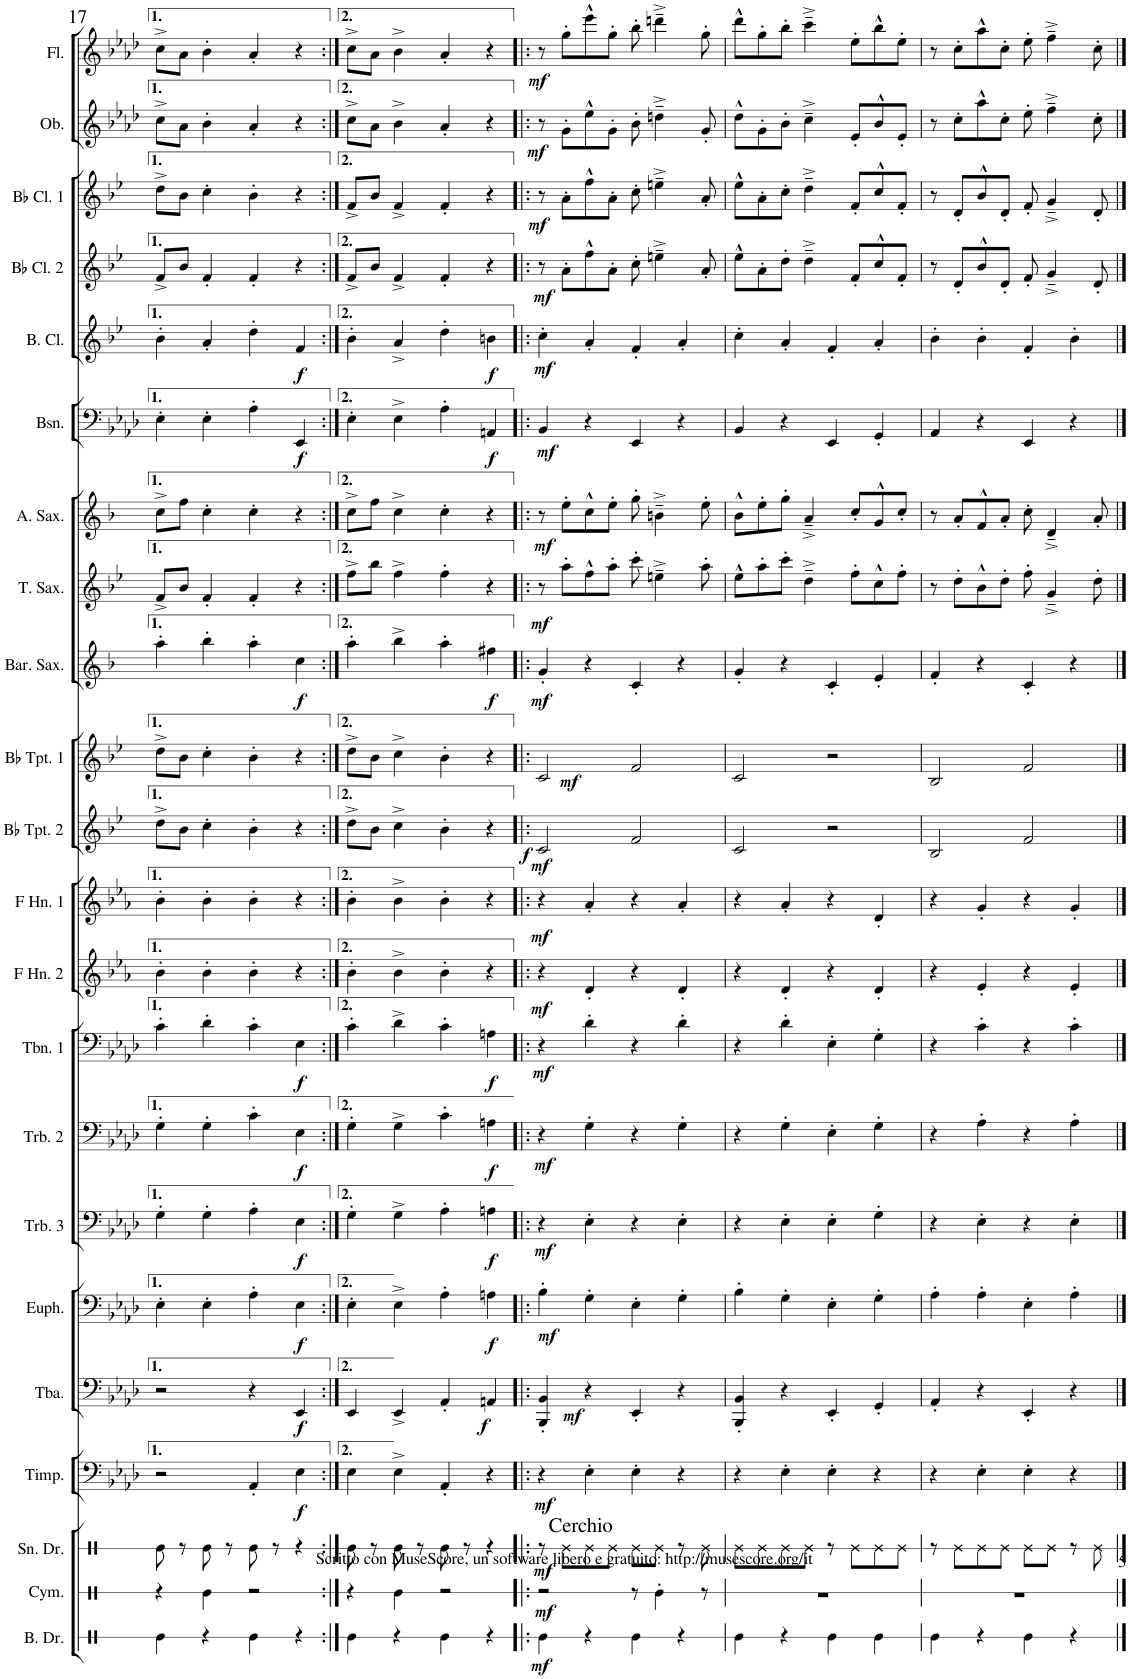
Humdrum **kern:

**kern	**dynam	**kern	**dynam	**kern	**dynam	**kern	**dynam	**kern	**dynam	**kern	**dynam	**kern	**dynam	**kern	**dynam	**kern	**dynam	**kern	**dynam	**kern	**dynam	**kern	**dynam	**kern	**dynam	**kern	**dynam	**kern	**dynam	**kern	**dynam	**kern	**dynam	**kern	**dynam	**kern	**dynam	**kern	**dynam	**kern	**dynam	**kern	**dynam
*part22	*part22	*part21	*part21	*part20	*part20	*part19	*part19	*part18	*part18	*part17	*part17	*part16	*part16	*part15	*part15	*part14	*part14	*part13	*part13	*part12	*part12	*part11	*part11	*part10	*part10	*part9	*part9	*part8	*part8	*part7	*part7	*part6	*part6	*part5	*part5	*part4	*part4	*part3	*part3	*part2	*part2	*part1	*part1
*staff22	*staff22	*staff21	*staff21	*staff20	*staff20	*staff19	*staff19	*staff18	*staff18	*staff17	*staff17	*staff16	*staff16	*staff15	*staff15	*staff14	*staff14	*staff13	*staff13	*staff12	*staff12	*staff11	*staff11	*staff10	*staff10	*staff9	*staff9	*staff8	*staff8	*staff7	*staff7	*staff6	*staff6	*staff5	*staff5	*staff4	*staff4	*staff3	*staff3	*staff2	*staff2	*staff1	*staff1
*I"Bass Drum	*	*I"Cymbal	*	*I"Snare Drum	*	*I"Timpani	*	*I"Tuba	*	*I"Euphonium	*	*I"Trombone 3	*	*I"Trombone 2	*	*I"Trombone 1	*	*I"Horn in F 2	*	*I"Horn in F 1	*	*I"Bb Trumpet 2	*	*I"Bb Trumpet 1	*	*I"Baritone Sax	*	*I"Tenor Sax	*	*I"Alto Sax	*	*I"Bassoon	*	*I"Bass Clarinet	*	*I"Bb 2 Clarinet	*	*I"Bb 1 Clarinet	*	*I"Oboe	*	*I"Flute	*
*I'B. Dr.	*	*I'Cym.	*	*I'Sn. Dr.	*	*I'Timp.	*	*I'Tba.	*	*I'Euph.	*	*I'Trb. 3	*	*I'Trb. 2	*	*I'Tbn. 1	*	*	*	*	*	*I'Bb Tpt. 2	*	*I'Bb Tpt. 1	*	*I'Bar. Sax.	*	*I'T. Sax.	*	*I'A. Sax.	*	*I'Bsn.	*	*I'B. Cl.	*	*I'Bb Cl. 2	*	*I'Bb Cl. 1	*	*I'Ob.	*	*I'Fl.	*
!!LO:PB:g=z
*clefX	*	*clefX	*	*clefX	*	*clefF4	*	*clefF4	*	*clefF4	*	*clefF4	*	*clefF4	*	*clefF4	*	*clefG2	*	*clefG2	*	*clefG2	*	*clefG2	*	*clefG2	*	*clefG2	*	*clefG2	*	*clefF4	*	*clefG2	*	*clefG2	*	*clefG2	*	*clefG2	*	*clefG2	*
*	*	*	*	*	*	*	*	*	*	*	*	*	*	*	*	*	*	*Trd4c7	*	*Trd4c7	*	*Trd1c2	*	*Trd1c2	*	*Trd12c21	*	*Trd8c14	*	*Trd5c9	*	*	*	*Trd8c14	*	*Trd1c2	*	*Trd1c2	*	*	*	*	*
*k[]	*	*k[]	*	*k[]	*	*k[b-e-a-d-]	*	*k[b-e-a-d-]	*	*k[b-e-a-d-]	*	*k[b-e-a-d-]	*	*k[b-e-a-d-]	*	*k[b-e-a-d-]	*	*k[b-e-a-]	*	*k[b-e-a-]	*	*k[b-e-]	*	*k[b-e-]	*	*k[b-]	*	*k[b-e-]	*	*k[b-]	*	*k[b-e-a-d-]	*	*k[b-e-]	*	*k[b-e-]	*	*k[b-e-]	*	*k[b-e-a-d-]	*	*k[b-e-a-d-]	*
*M2/2	*	*M2/2	*	*M2/2	*	*M2/2	*	*M2/2	*	*M2/2	*	*M2/2	*	*M2/2	*	*M2/2	*	*M2/2	*	*M2/2	*	*M2/2	*	*M2/2	*	*M2/2	*	*M2/2	*	*M2/2	*	*M2/2	*	*M2/2	*	*M2/2	*	*M2/2	*	*M2/2	*	*M2/2	*
*met(c|)	*	*met(c|)	*	*met(c|)	*	*met(c|)	*	*met(c|)	*	*met(c|)	*	*met(c|)	*	*met(c|)	*	*met(c|)	*	*met(c|)	*	*met(c|)	*	*met(c|)	*	*met(c|)	*	*met(c|)	*	*met(c|)	*	*met(c|)	*	*met(c|)	*	*met(c|)	*	*met(c|)	*	*met(c|)	*	*met(c|)	*	*met(c|)	*
=17	=17	=17	=17	=17	=17	=17	=17	=17	=17	=17	=17	=17	=17	=17	=17	=17	=17	=17	=17	=17	=17	=17	=17	=17	=17	=17	=17	=17	=17	=17	=17	=17	=17	=17	=17	=17	=17	=17	=17	=17	=17	=17	=17
4Re\	.	4r	.	8Re\	.	2r	.	2r	.	4E-'\	.	4G'\	.	4G'\	.	4c'\	.	4b-'\	.	4b-'\	.	8dd^\L	.	8dd^\L	.	4aa'\	.	8f^/L	.	8cc^\L	.	4E-'\	.	4b-'\	.	8f^/L	.	8dd^\L	.	8cc^\L	.	8cc^\L	.
.	.	.	.	8r	.	.	.	.	.	.	.	.	.	.	.	.	.	.	.	.	.	8b-\J	.	8b-\J	.	.	.	8b-/J	.	8ff\J	.	.	.	.	.	8b-/J	.	8b-\J	.	8a-\J	.	8a-\J	.
4r	.	4Re\	.	8Re\	.	.	.	.	.	4E-'\	.	4G'\	.	4G'\	.	4d-'\	.	4b-'\	.	4b-'\	.	4cc'\	.	4cc'\	.	4bb-'\	.	4f'/	.	4cc'\	.	4E-'\	.	4a'/	.	4f'/	.	4cc'\	.	4b-'\	.	4b-'\	.
.	.	.	.	8r	.	.	.	.	.	.	.	.	.	.	.	.	.	.	.	.	.	.	.	.	.	.	.	.	.	.	.	.	.	.	.	.	.	.	.	.	.	.	.
4Re\	.	2r	.	8Re\	.	4AA-'/	.	4r	.	4A-'\	.	4A-'\	.	4c'\	.	4c'\	.	4b-'\	.	4b-'\	.	4b-'\	.	4b-'\	.	4aa'\	.	4f'/	.	4cc'\	.	4A-'\	.	4dd'\	.	4f'/	.	4b-'\	.	4a-'/	.	4a-'/	.
.	.	.	.	8r	.	.	.	.	.	.	.	.	.	.	.	.	.	.	.	.	.	.	.	.	.	.	.	.	.	.	.	.	.	.	.	.	.	.	.	.	.	.	.
!	!	!	!	!	!	!	!LO:DY:b	!	!LO:DY:b	!	!LO:DY:b	!	!LO:DY:b	!	!LO:DY:b	!	!LO:DY:b	!	!	!	!	!	!	!	!	!	!LO:DY:b	!	!	!	!	!	!LO:DY:b	!	!LO:DY:b	!	!	!	!	!	!	!	!
4r	.	.	.	4r	.	4E-\	f	4EE-/	f	4E-\	f	4E-\	f	4E-\	f	4E-\	f	4r	.	4r	.	4r	.	4r	.	4cc\	f	4r	.	4r	.	4EE-/	f	4f/	f	4r	.	4r	.	4r	.	4r	.
=18:|!	=18:|!	=18:|!	=18:|!	=18:|!	=18:|!	=18:|!	=18:|!	=18:|!	=18:|!	=18:|!	=18:|!	=18:|!	=18:|!	=18:|!	=18:|!	=18:|!	=18:|!	=18:|!	=18:|!	=18:|!	=18:|!	=18:|!	=18:|!	=18:|!	=18:|!	=18:|!	=18:|!	=18:|!	=18:|!	=18:|!	=18:|!	=18:|!	=18:|!	=18:|!	=18:|!	=18:|!	=18:|!	=18:|!	=18:|!	=18:|!	=18:|!	=18:|!	=18:|!
4Re\	.	4r	.	8Re\	.	4E-\	.	4EE-/	.	4E-'\	.	4G'\	.	4G'\	.	4c'\	.	4b-'\	.	4b-'\	.	8dd^\L	.	8dd^\L	.	4aa'\	.	8ff^\L	.	8cc^\L	.	4E-'\	.	4b-'\	.	8f^/L	.	8f^/L	.	8cc^\L	.	8cc^\L	.
.	.	.	.	8r	.	.	.	.	.	.	.	.	.	.	.	.	.	.	.	.	.	8b-\J	.	8b-\J	.	.	.	8bb-\J	.	8ff\J	.	.	.	.	.	8b-/J	.	8b-/J	.	8a-\J	.	8a-\J	.
4r	.	4Re\	.	8Re\	.	4E-^\	.	4EE-^/	.	4E-^\	.	4G^\	.	4G^\	.	4d-^\	.	4b-^\	.	4b-^\	.	4cc^\	.	4cc^\	.	4bb-^\	.	4ff^\	.	4cc^\	.	4E-^\	.	4a^/	.	4f^/	.	4f^/	.	4b-^\	.	4b-^\	.
.	.	.	.	8r	.	.	.	.	.	.	.	.	.	.	.	.	.	.	.	.	.	.	.	.	.	.	.	.	.	.	.	.	.	.	.	.	.	.	.	.	.	.	.
4Re\	.	2r	.	8Re\	.	4AA-'/	.	4AA-'/	.	4A-'\	.	4A-'\	.	4c'\	.	4c'\	.	4b-'\	.	4b-'\	.	4b-'\	.	4b-'\	.	4aa'\	.	4ff'\	.	4cc'\	.	4A-'\	.	4dd'\	.	4f'/	.	4f'/	.	4a-'/	.	4a-'/	.
.	.	.	.	8r	.	.	.	.	.	.	.	.	.	.	.	.	.	.	.	.	.	.	.	.	.	.	.	.	.	.	.	.	.	.	.	.	.	.	.	.	.	.	.
!	!	!	!	!	!	!	!	!	!LO:DY:b	!	!LO:DY:b	!	!LO:DY:b	!	!LO:DY:b	!	!LO:DY:b	!	!	!	!	!	!LO:DY:b	!	!	!	!LO:DY:b	!	!	!	!	!	!LO:DY:b	!	!LO:DY:b	!	!	!	!	!	!	!	!
4r	.	.	.	4r	.	4r	.	4AAn/	f	4An\	f	4An\	f	4An\	f	4An\	f	4r	.	4r	.	4r	f	4r	.	4ff#X\	f	4r	.	4r	.	4AAn/	f	4bn\	f	4r	.	4r	.	4r	.	4r	.
=19!|:	=19!|:	=19!|:	=19!|:	=19!|:	=19!|:	=19!|:	=19!|:	=19!|:	=19!|:	=19!|:	=19!|:	=19!|:	=19!|:	=19!|:	=19!|:	=19!|:	=19!|:	=19!|:	=19!|:	=19!|:	=19!|:	=19!|:	=19!|:	=19!|:	=19!|:	=19!|:	=19!|:	=19!|:	=19!|:	=19!|:	=19!|:	=19!|:	=19!|:	=19!|:	=19!|:	=19!|:	=19!|:	=19!|:	=19!|:	=19!|:	=19!|:	=19!|:	=19!|:
!	!	!	!	!LO:TX:a:t=Cerchio	!	!	!	!	!	!	!	!	!	!	!	!	!	!	!	!	!	!	!	!	!	!	!	!	!	!	!	!	!	!	!	!	!	!	!	!	!	!	!
!	!LO:DY:b	!	!LO:DY:b	!	!LO:DY:b	!	!LO:DY:b	!	!	!	!LO:DY:b	!	!LO:DY:b	!	!LO:DY:b	!	!LO:DY:b	!	!LO:DY:b	!	!LO:DY:b	!	!LO:DY:b	!	!LO:DY:b	!	!LO:DY:b	!	!LO:DY:b	!	!LO:DY:b	!	!LO:DY:b	!	!LO:DY:b	!	!LO:DY:b	!	!LO:DY:b	!	!LO:DY:b	!	!LO:DY:b
4Re\	mf	2r	mf	8r	mf	4r	mf	4BBB-/' 4BB-/'	.	4B-'\	mf	4r	mf	4r	mf	4r	mf	4r	mf	4r	mf	2c/	mf	2c/	mf	4g'/	mf	8r	mf	8r	mf	4BB-/	mf	4cc'\	mf	8r	mf	8r	mf	8r	mf	8r	mf
.	.	.	.	8Re\L	.	.	.	.	.	.	.	.	.	.	.	.	.	.	.	.	.	.	.	.	.	.	.	8aa'\L	.	8ee'\L	.	.	.	.	.	8a'\L	.	8a'\L	.	8g'\L	.	8gg'\L	.
!	!	!	!	!	!	!	!	!	!LO:DY:b	!	!	!	!	!	!	!	!	!	!	!	!	!	!	!	!	!	!	!	!	!	!	!	!	!	!	!	!	!	!	!	!	!	!
4r	.	.	.	8Re\	.	4E-'\	.	4r	mf	4G'\	.	4E-'\	.	4G'\	.	4d-'\	.	4d'/	.	4a-'/	.	.	.	.	.	4r	.	8ff^^\	.	8cc^^\	.	4r	.	4a'/	.	8ff^^\	.	8ff^^\	.	8ee-^^\	.	8eee-^^\	.
.	.	.	.	8Re\J	.	.	.	.	.	.	.	.	.	.	.	.	.	.	.	.	.	.	.	.	.	.	.	8aa'\J	.	8ee'\J	.	.	.	.	.	8a'\J	.	8a'\J	.	8g'\J	.	8gg'\J	.
4Re\	.	8r	.	8Re\L	.	4E-'\	.	4EE-'/	.	4E-'\	.	4r	.	4r	.	4r	.	4r	.	4r	.	2f/	.	2f/	.	4c'/	.	8ccc'\	.	8gg'\	.	4EE-/	.	4f'/	.	8cc'\	.	8cc'\	.	8b-'\	.	8bb-'\	.
.	.	4Re'\	.	8Re\J	.	.	.	.	.	.	.	.	.	.	.	.	.	.	.	.	.	.	.	.	.	.	.	4een~^\	.	4bn~^\	.	.	.	.	.	4een~^\	.	4een~^\	.	4ddn~^\	.	4dddn~^\	.
4r	.	.	.	8r	.	4r	.	4r	.	4G'\	.	4E-'\	.	4G'\	.	4d-'\	.	4d'/	.	4a-'/	.	.	.	.	.	4r	.	.	.	.	.	4r	.	4a'/	.	.	.	.	.	.	.	.	.
.	.	8r	.	8Re\	.	.	.	.	.	.	.	.	.	.	.	.	.	.	.	.	.	.	.	.	.	.	.	8aa'\	.	8ee'\	.	.	.	.	.	8a'/	.	8a'/	.	8g'/	.	8gg'\	.
=20	=20	=20	=20	=20	=20	=20	=20	=20	=20	=20	=20	=20	=20	=20	=20	=20	=20	=20	=20	=20	=20	=20	=20	=20	=20	=20	=20	=20	=20	=20	=20	=20	=20	=20	=20	=20	=20	=20	=20	=20	=20	=20	=20
4Re\	.	1r	.	8Re\L	.	4r	.	4BBB-/' 4BB-/'	.	4B-'\	.	4r	.	4r	.	4r	.	4r	.	4r	.	2c/	.	2c/	.	4g'/	.	8ee-^^\L	.	8b-^^\L	.	4BB-/	.	4cc'\	.	8ee-^^\L	.	8ee-^^\L	.	8dd-^^\L	.	8ddd-^^\L	.
.	.	.	.	8Re\	.	.	.	.	.	.	.	.	.	.	.	.	.	.	.	.	.	.	.	.	.	.	.	8aa'\	.	8ee'\	.	.	.	.	.	8a'\	.	8a'\	.	8g'\	.	8gg'\	.
4r	.	.	.	8Re\	.	4E-'\	.	4r	.	4G'\	.	4E-'\	.	4G'\	.	4d-'\	.	4d'/	.	4a-'/	.	.	.	.	.	4r	.	8ccc'\J	.	8gg'\J	.	4r	.	4a'/	.	8dd'\J	.	8cc'\J	.	8b-'\J	.	8bb-'\J	.
.	.	.	.	8Re\J	.	.	.	.	.	.	.	.	.	.	.	.	.	.	.	.	.	.	.	.	.	.	.	4dd~^\	.	4a~^/	.	.	.	.	.	4dd~^\	.	4dd~^\	.	4cc~^\	.	4ccc~^\	.
4Re\	.	.	.	8r	.	4E-'\	.	4EE-'/	.	4E-'\	.	4E-'\	.	4E-'\	.	4E-'\	.	4r	.	4r	.	2r	.	2r	.	4c'/	.	.	.	.	.	4EE-/	.	4f'/	.	.	.	.	.	.	.	.	.
.	.	.	.	8Re\L	.	.	.	.	.	.	.	.	.	.	.	.	.	.	.	.	.	.	.	.	.	.	.	8ff'\L	.	8cc'/L	.	.	.	.	.	8f'/L	.	8f'/L	.	8e-'/L	.	8ee-'\L	.
4Re\	.	.	.	8Re\	.	4r	.	4GG'/	.	4G'\	.	4G'\	.	4G'\	.	4G'\	.	4d'/	.	4d'/	.	.	.	.	.	4e'/	.	8cc^^\	.	8g^^/	.	4GG'/	.	4a'/	.	8cc^^/	.	8cc^^/	.	8b-^^/	.	8bb-^^\	.
.	.	.	.	8Re\J	.	.	.	.	.	.	.	.	.	.	.	.	.	.	.	.	.	.	.	.	.	.	.	8ff'\J	.	8cc'/J	.	.	.	.	.	8f'/J	.	8f'/J	.	8e-'/J	.	8ee-'\J	.
=21	=21	=21	=21	=21	=21	=21	=21	=21	=21	=21	=21	=21	=21	=21	=21	=21	=21	=21	=21	=21	=21	=21	=21	=21	=21	=21	=21	=21	=21	=21	=21	=21	=21	=21	=21	=21	=21	=21	=21	=21	=21	=21	=21
4Re\	.	1r	.	8r	.	4r	.	4AA-'/	.	4A-'\	.	4r	.	4r	.	4r	.	4r	.	4r	.	2B-/	.	2B-/	.	4f'/	.	8r	.	8r	.	4AA-/	.	4b-'\	.	8r	.	8r	.	8r	.	8r	.
.	.	.	.	8Re\L	.	.	.	.	.	.	.	.	.	.	.	.	.	.	.	.	.	.	.	.	.	.	.	8dd'\L	.	8a'/L	.	.	.	.	.	8d'/L	.	8d'/L	.	8cc'\L	.	8cc'\L	.
4r	.	.	.	8Re\	.	4E-'\	.	4r	.	4A-'\	.	4E-'\	.	4A-'\	.	4c'\	.	4e-'/	.	4g'/	.	.	.	.	.	4r	.	8b-^^\	.	8f^^/	.	4r	.	4b-'\	.	8b-^^/	.	8b-^^/	.	8aa-^^\	.	8aa-^^\	.
.	.	.	.	8Re\J	.	.	.	.	.	.	.	.	.	.	.	.	.	.	.	.	.	.	.	.	.	.	.	8dd'\J	.	8a'/J	.	.	.	.	.	8d'/J	.	8d'/J	.	8cc'\J	.	8cc'\J	.
4Re\	.	.	.	8Re\L	.	4E-'\	.	4EE-'/	.	4E-'\	.	4r	.	4r	.	4r	.	4r	.	4r	.	2f/	.	2f/	.	4c'/	.	8ff'\	.	8cc'\	.	4EE-/	.	4f'/	.	8f'/	.	8f'/	.	8ee-'\	.	8ee-'\	.
.	.	.	.	8Re\J	.	.	.	.	.	.	.	.	.	.	.	.	.	.	.	.	.	.	.	.	.	.	.	4g~^/	.	4d~^/	.	.	.	.	.	4g~^/	.	4g~^/	.	4ff~^\	.	4ff~^\	.
4r	.	.	.	8r	.	4r	.	4r	.	4A-'\	.	4E-'\	.	4A-'\	.	4c'\	.	4e-'/	.	4g'/	.	.	.	.	.	4r	.	.	.	.	.	4r	.	4b-'\	.	.	.	.	.	.	.	.	.
.	.	.	.	8Re\	.	.	.	.	.	.	.	.	.	.	.	.	.	.	.	.	.	.	.	.	.	.	.	8dd'\	.	8a'/	.	.	.	.	.	8d'/	.	8d'/	.	8cc'\	.	8cc'\	.
==	==	==	==	==	==	==	==	==	==	==	==	==	==	==	==	==	==	==	==	==	==	==	==	==	==	==	==	==	==	==	==	==	==	==	==	==	==	==	==	==	==	==	==
*-	*-	*-	*-	*-	*-	*-	*-	*-	*-	*-	*-	*-	*-	*-	*-	*-	*-	*-	*-	*-	*-	*-	*-	*-	*-	*-	*-	*-	*-	*-	*-	*-	*-	*-	*-	*-	*-	*-	*-	*-	*-	*-	*-
